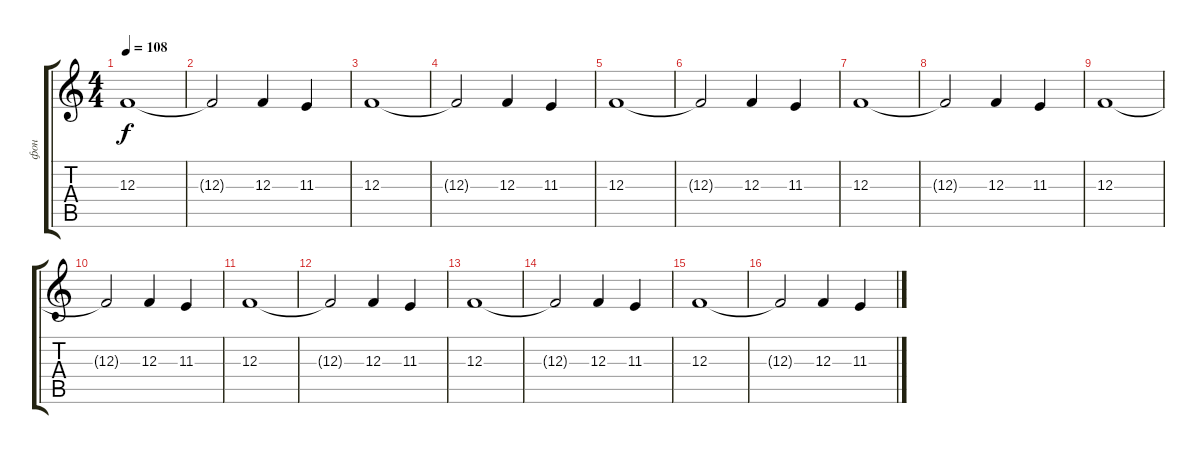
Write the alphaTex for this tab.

\track ("фон" "фон") {instrument synthstrings2}
\staff {score tabs}
\tuning (D4 A3 F3 C3 G2 D2) {hide}
\ts (4 4)
\tempo 108
\clef g2
\ks c
12.3.1{dy f} |
12.3{t}.2 12.3.4 11.3.4 |
12.3.1 |
12.3{t}.2 12.3.4 11.3.4 |
12.3.1 |
12.3{t}.2 12.3.4 11.3.4 |
12.3.1 |
12.3{t}.2 12.3.4 11.3.4 |
12.3.1 |
12.3{t}.2 12.3.4 11.3.4 |
12.3.1 |
12.3{t}.2 12.3.4 11.3.4 |
12.3.1 |
12.3{t}.2 12.3.4 11.3.4 |
12.3.1 |
12.3{t}.2 12.3.4 11.3.4
